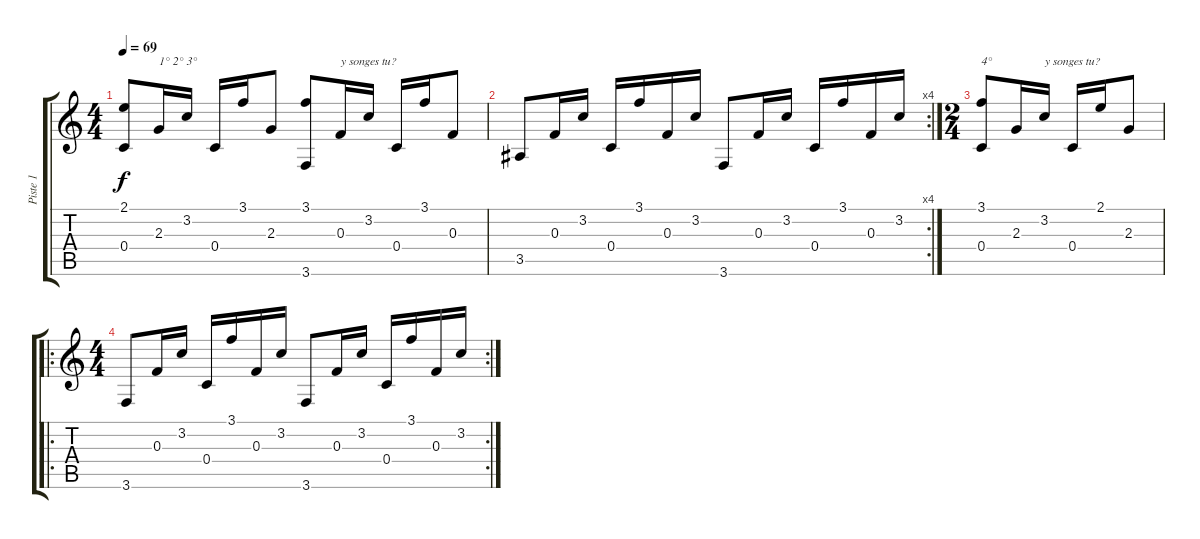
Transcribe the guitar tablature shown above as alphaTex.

\track ("Piste 1" "Piste 1") {instrument acousticguitarsteel}
\staff {score tabs}
\tuning (D4 A3 F3 C3 G2 D2) {hide}
\ts (4 4)
\tempo 69
\clef g2
\ks c
(2.1 0.4).8{dy f} 2.3.16{txt "1° 2° 3°"} 3.2.16 0.4.16 3.1.16 2.3.8 (3.1 3.6).8 0.3.16{txt "y songes tu?"} 3.2.16 0.4.16 3.1.16 0.3.8 |
\rc 4
3.5.8 0.3.16 3.2.16 0.4.16 3.1.16 0.3.16 3.2.16 3.6.8 0.3.16 3.2.16 0.4.16 3.1.16 0.3.16 3.2.16 |
\ts (2 4)
(3.1 0.4).8{txt "4°"} 2.3.16 3.2.16{txt "y songes tu?"} 0.4.16 2.1.16 2.3.8 |
\ro
\rc 2
\ts (4 4)
3.6.8 0.3.16 3.2.16 0.4.16 3.1.16 0.3.16 3.2.16 3.6.8 0.3.16 3.2.16 0.4.16 3.1.16 0.3.16 3.2.16
